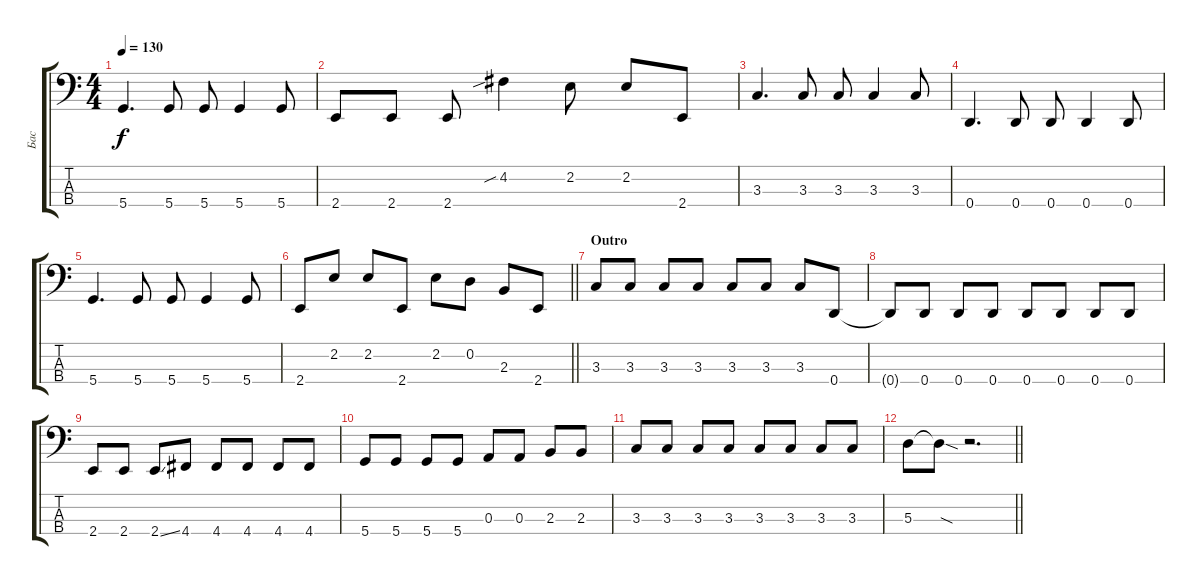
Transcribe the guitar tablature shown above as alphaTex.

\track ("Бас" "Бас") {instrument electricbassfinger}
\staff {score tabs}
\tuning (G2 D2 A1 D1) {hide}
\ts (4 4)
\tempo 130
\clef f4
\ks c
5.4.4{d dy f} 5.4.8 5.4.8 5.4.4 5.4.8 |
2.4.8 2.4.8 2.4.8 4.2{sib}.4 2.2.8 2.2.8 2.4.8 |
3.3.4{d} 3.3.8 3.3.8 3.3.4 3.3.8 |
0.4.4{d} 0.4.8 0.4.8 0.4.4 0.4.8 |
5.4.4{d} 5.4.8 5.4.8 5.4.4 5.4.8 |
\barLineRight lightlight
2.4.8 2.2.8 2.2.8 2.4.8 2.2.8 0.2.8 2.3.8 2.4.8 |
\section ("" "Outro")
3.3.8 3.3.8 3.3.8 3.3.8 3.3.8 3.3.8 3.3.8 0.4.8 |
0.4{t}.8 0.4.8 0.4.8 0.4.8 0.4.8 0.4.8 0.4.8 0.4.8 |
2.4.8 2.4.8 2.4{ss}.8 4.4.8 4.4.8 4.4.8 4.4.8 4.4.8 |
5.4.8 5.4.8 5.4.8 5.4.8 0.3.8 0.3.8 2.3.8 2.3.8 |
3.3.8 3.3.8 3.3.8 3.3.8 3.3.8 3.3.8 3.3.8 3.3.8 |
\barLineRight lightlight
5.3.8 5.3{sod t}.8 r.2{d}
